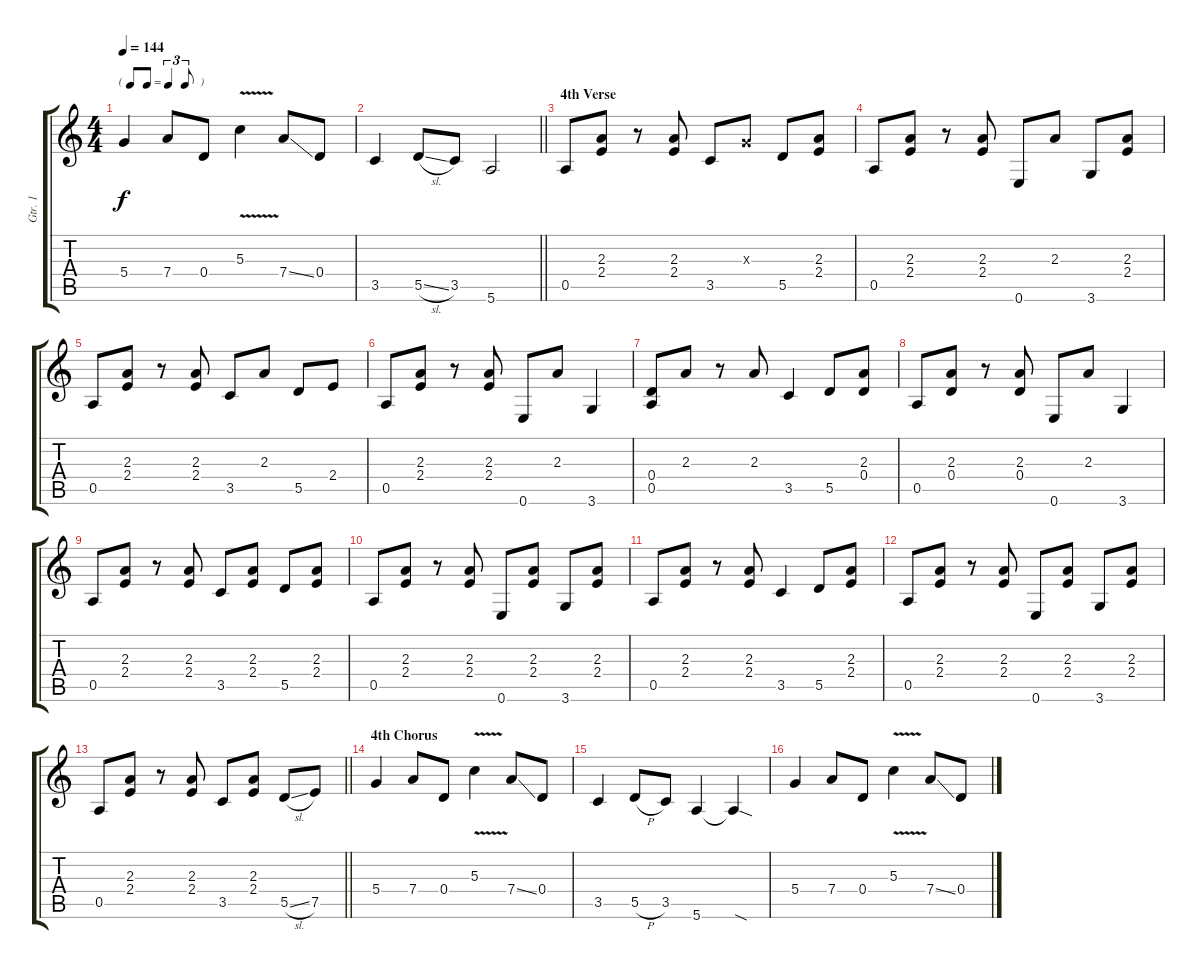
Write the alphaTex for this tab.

\track ("Gtr. 1" "Gtr. 1") {instrument electricguitarclean}
\staff {score tabs}
\tuning (E4 B3 G3 D3 A2 E2) {hide}
\ts (4 4)
\tf triplet8th
\tempo 144
\clef g2
\ks c
5.4.4{dy f} 7.4.8 0.4.8 5.3{v}.4 7.4{ss}.8 0.4.8 |
\barLineRight lightlight
3.5.4 5.5{sl}.8 3.5.8 5.6.2 |
\section ("" "4th Verse")
0.5.8 (2.3 2.4).8 r.8 (2.3 2.4).8 3.5.8 0.3{x}.8 5.5.8 (2.3 2.4).8 |
0.5.8 (2.3 2.4).8 r.8 (2.3 2.4).8 0.6.8 2.3.8 3.6.8 (2.3 2.4).8 |
0.5.8 (2.3 2.4).8 r.8 (2.3 2.4).8 3.5.8 2.3.8 5.5.8 2.4.8 |
0.5.8 (2.3 2.4).8 r.8 (2.3 2.4).8 0.6.8 2.3.8 3.6.4 |
(0.4 0.5).8 2.3.8 r.8 2.3.8 3.5.4 5.5.8 (2.3 0.4).8 |
0.5.8 (2.3 0.4).8 r.8 (2.3 0.4).8 0.6.8 2.3.8 3.6.4 |
0.5.8 (2.3 2.4).8 r.8 (2.3 2.4).8 3.5.8 (2.3 2.4).8 5.5.8 (2.3 2.4).8 |
0.5.8 (2.3 2.4).8 r.8 (2.3 2.4).8 0.6.8 (2.3 2.4).8 3.6.8 (2.3 2.4).8 |
0.5.8 (2.3 2.4).8 r.8 (2.3 2.4).8 3.5.4 5.5.8 (2.3 2.4).8 |
0.5.8 (2.3 2.4).8 r.8 (2.3 2.4).8 0.6.8 (2.3 2.4).8 3.6.8 (2.3 2.4).8 |
\barLineRight lightlight
0.5.8 (2.3 2.4).8 r.8 (2.3 2.4).8 3.5.8 (2.3 2.4).8 5.5{sl}.8 7.5.8 |
\section ("" "4th Chorus")
5.4.4 7.4.8 0.4.8 5.3{v}.4 7.4{ss}.8 0.4.8 |
3.5.4 5.5{h}.8 3.5.8 5.6.4 5.6{sod t}.4 |
5.4.4 7.4.8 0.4.8 5.3{v}.4 7.4{ss}.8 0.4.8
